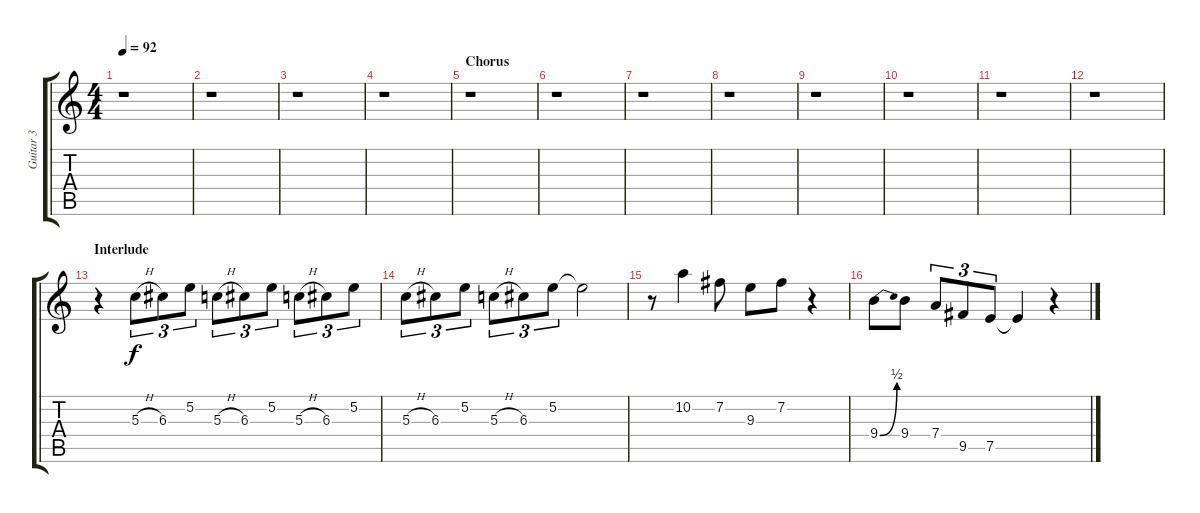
\track ("Guitar 3" "Guitar 3") {instrument acousticguitarnylon}
\staff {score tabs}
\tuning (E4 B3 G3 D3 A2 E2) {hide}
\ts (4 4)
\tempo 92
\clef g2
\ks c
r.1{dy f} |
r.1 |
r.1 |
r.1 |
\section ("" "Chorus")
r.1 |
r.1 |
r.1 |
r.1 |
r.1 |
r.1 |
r.1 |
r.1 |
\section ("" "Interlude")
r.4 5.3{h}.8{tu (3 2)} 6.3.8{tu (3 2)} 5.2.8{tu (3 2)} 5.3{h}.8{tu (3 2)} 6.3.8{tu (3 2)} 5.2.8{tu (3 2)} 5.3{h}.8{tu (3 2)} 6.3.8{tu (3 2)} 5.2.8{tu (3 2)} |
5.3{h}.8{tu (3 2)} 6.3.8{tu (3 2)} 5.2.8{tu (3 2)} 5.3{h}.8{tu (3 2)} 6.3.8{tu (3 2)} 5.2.8{tu (3 2)} 5.2{t}.2 |
r.8 10.2.4 7.2.8 9.3.8 7.2.8 r.4 |
9.4{be (bend 0 0 60 2)}.8 9.4.8 7.4.8{tu (3 2)} 9.5.8{tu (3 2)} 7.5.8{tu (3 2)} 7.5{t}.4 r.4
